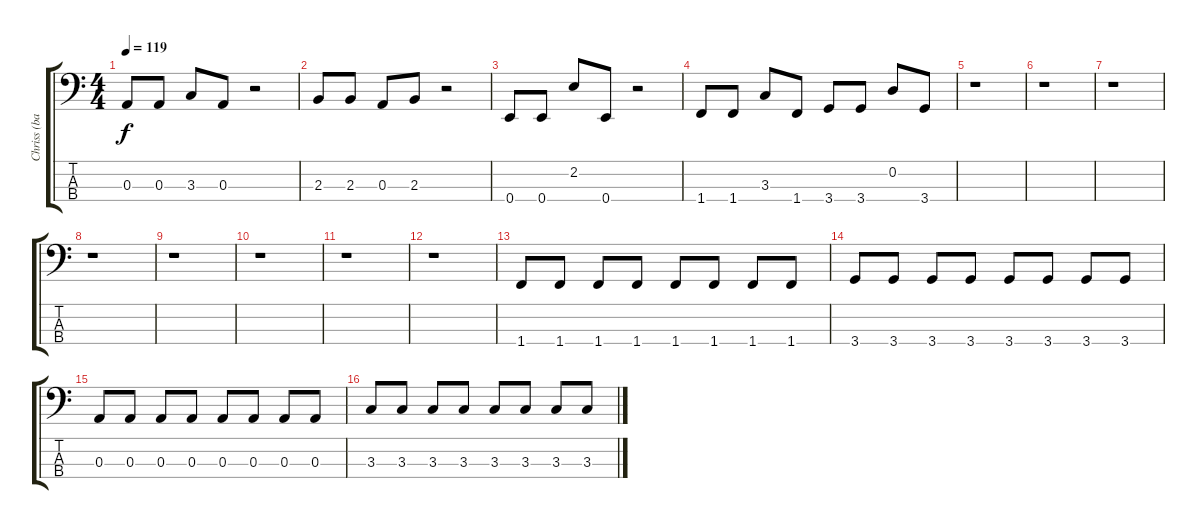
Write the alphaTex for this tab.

\track ("Chriss (bass OD)" "Chriss (ba") {instrument overdrivenguitar}
\staff {score tabs}
\tuning (G2 D2 A1 E1) {hide}
\ts (4 4)
\tempo 119
\clef f4
\ks c
0.3.8{dy f} 0.3.8 3.3.8 0.3.8 r.2 |
2.3.8 2.3.8 0.3.8 2.3.8 r.2 |
0.4.8 0.4.8 2.2.8 0.4.8 r.2 |
1.4.8 1.4.8 3.3.8 1.4.8 3.4.8 3.4.8 0.2.8 3.4.8 |
r.1 |
r.1 |
r.1 |
r.1 |
r.1 |
r.1 |
r.1 |
r.1 |
1.4.8 1.4.8 1.4.8 1.4.8 1.4.8 1.4.8 1.4.8 1.4.8 |
3.4.8 3.4.8 3.4.8 3.4.8 3.4.8 3.4.8 3.4.8 3.4.8 |
0.3.8 0.3.8 0.3.8 0.3.8 0.3.8 0.3.8 0.3.8 0.3.8 |
3.3.8 3.3.8 3.3.8 3.3.8 3.3.8 3.3.8 3.3.8 3.3.8
